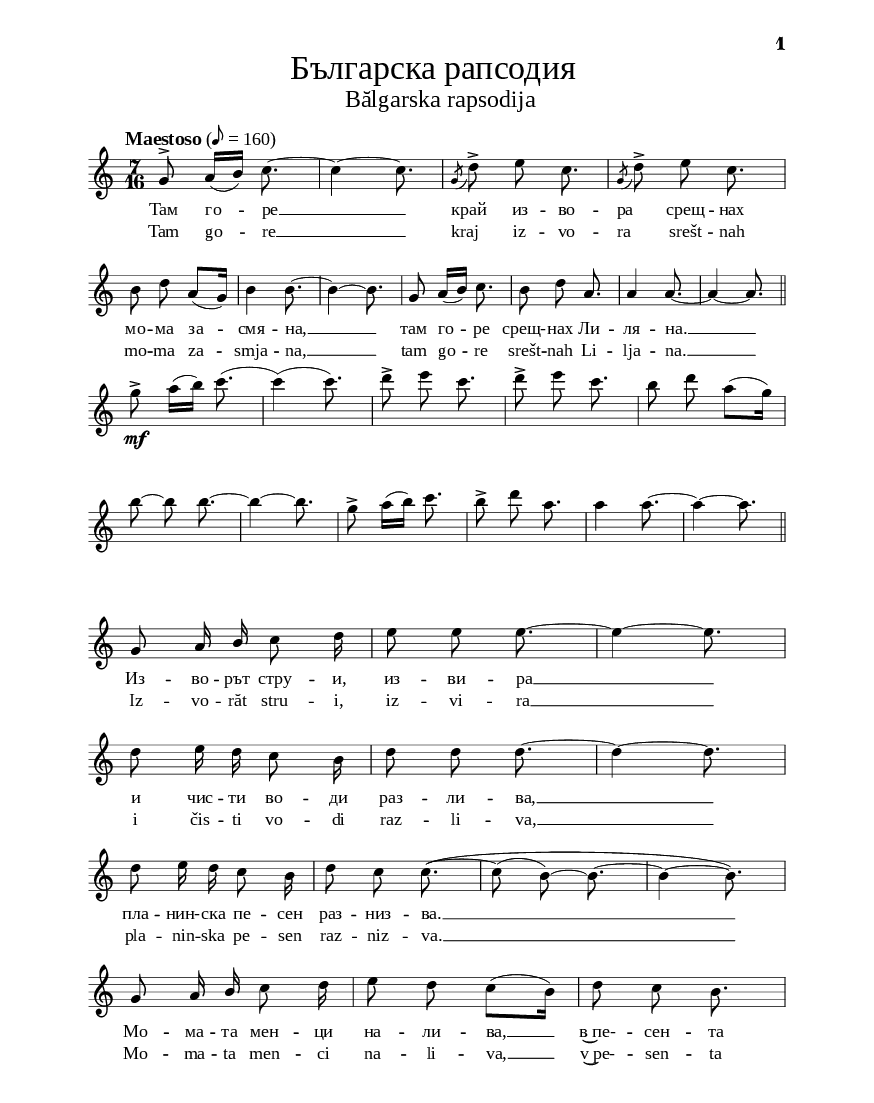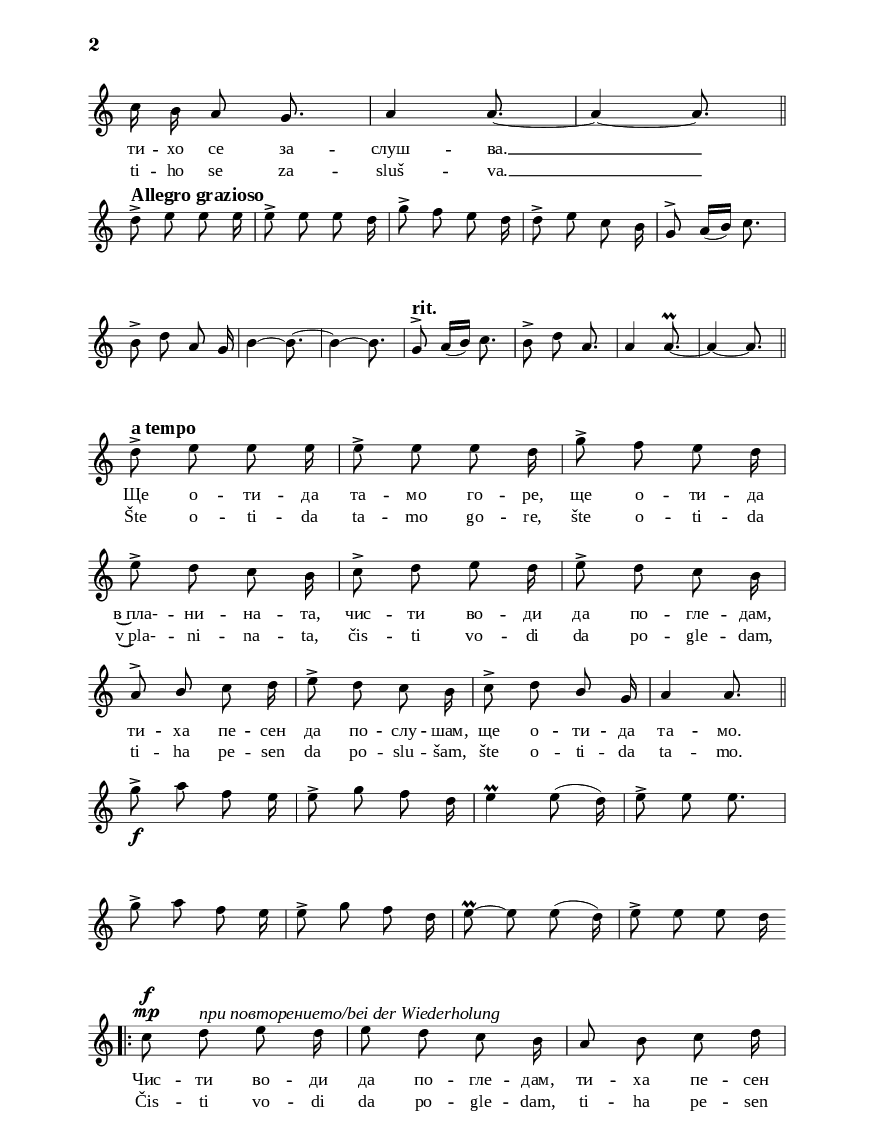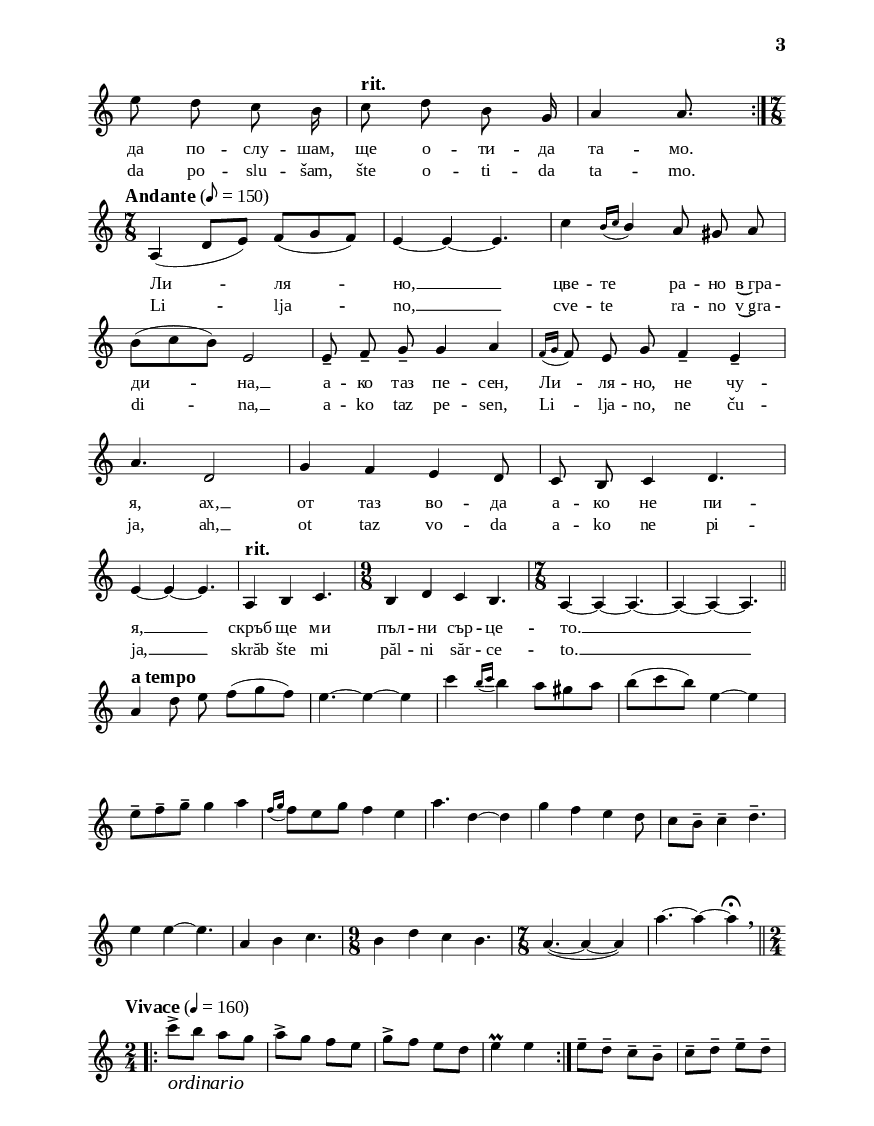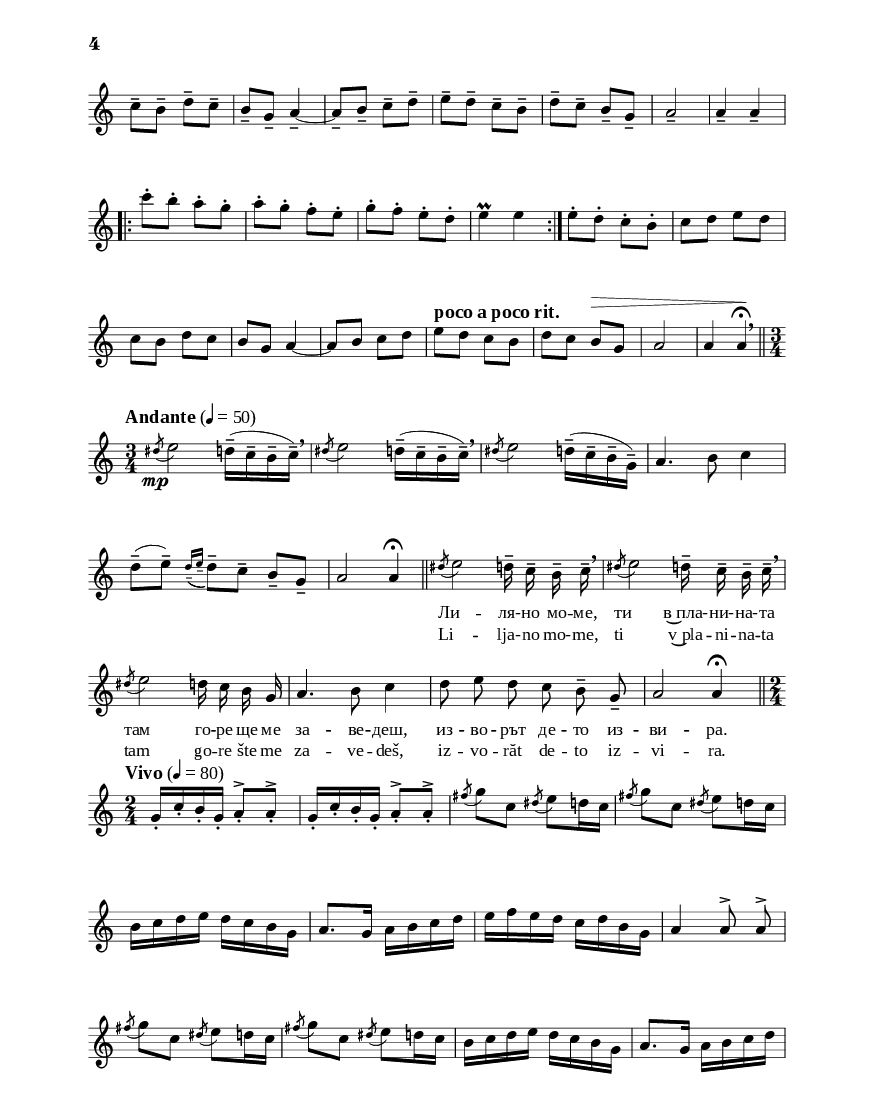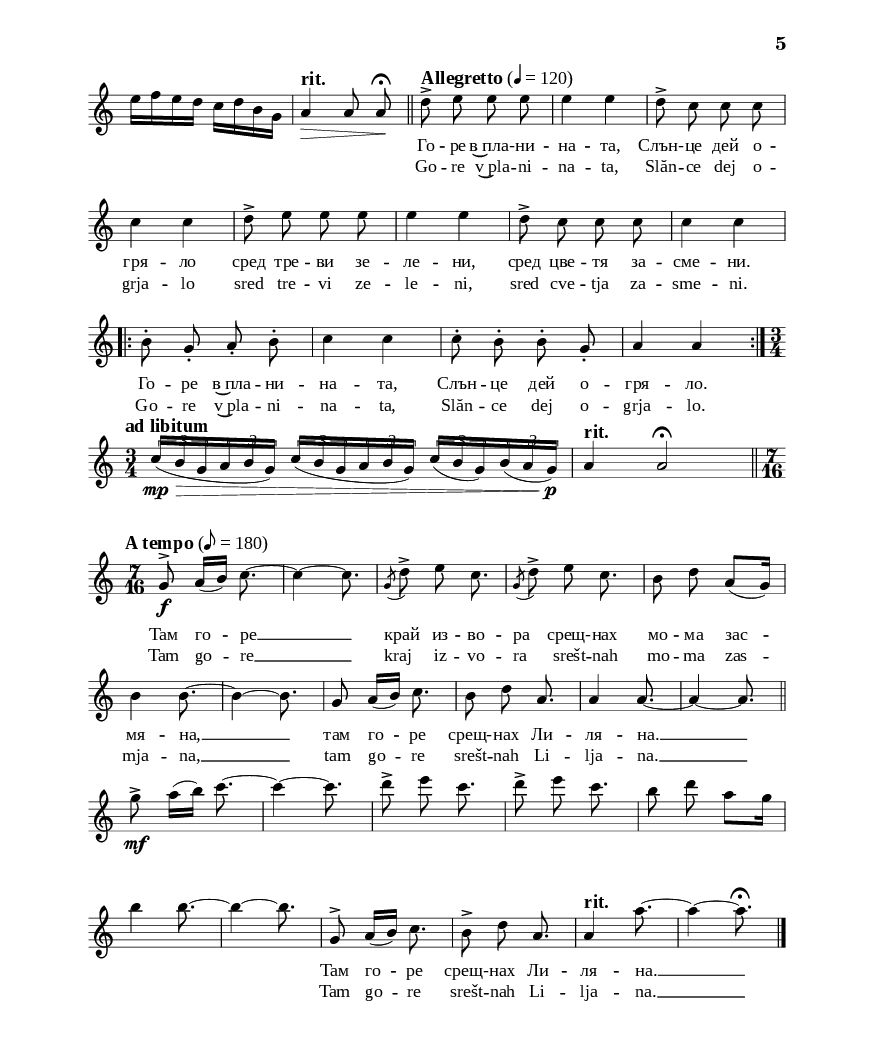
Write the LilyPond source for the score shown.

\version "2.24.3"

\include "include/globals.ily"

\bookpart {
  \label #'ref146
  \tocItem \markup "Българска рапсодия – Bălgarska rapsodija"
  \include "include/bookpart-paper.ily"
  \score {
    \include "include/score-layout.ily"

    \new Voice \relative c' {
      \clef treble
      \key c \major
      \time 7/16
      \tempoFunc "Maestoso" 8 "160"
      \autoBeamOff
      g'8^\accent a16([b]) c8. ~ | \noBreak
      c4 ~ c8. | \noBreak
      \acciaccatura {g8} d'^\accent e c8. | \noBreak
      \acciaccatura {g8} d'^\accent e c8. | \break
      b8 d a([g16]) | \noBreak

      b4 b8. ~| b4 ~ b8. | \noBreak
      g8 a16([b]) c8. | \noBreak
      b8 d a8. | \noBreak
      a4 a8. ~ | a4 ~ a8. | \bar "||" \break

      g'8\accent_\mf a16[(b)] c8.( | \noBreak
      c4)(c8.) | \noBreak
      d8\accent e c8. | \noBreak
      d8\accent e c8. | \noBreak
      b8 d a([g16]) | \break
      b8 ~ b8 b8. ~ | \noBreak
      b4 ~ b8. | \noBreak
      g8 \accent a16 ([b]) c8. | \noBreak
      b8\accent d a8. | \noBreak
      a4 a8. ~ | \noBreak
      a4 ~ a8. | \bar "||" \break

      g,8 a16 \stemUp b \stemNeutral c8 d16 | \noBreak
      e8 e e8. ~ | \noBreak
      e4 ~ e8. | \break
      d8 e16 d16 c8 b16 | \noBreak
      d8 d d8. ~ | \noBreak

      d4 ~ d8. | \break

      d8 e16 d16 c8 b16 | \noBreak
      d8 c8  c8. ~ \( |\noBreak
      c8 ( b) ~ b8. ~ | \noBreak
      b4 ~ b8. \) | \break
      g8 a16 \stemUp b \stemNeutral c8 d16 | \noBreak
      e8 d c8([b16]) | \noBreak

      d8 c b8. | \break
      c16 b a8 g8. | \noBreak
      a4 a8. ~| \noBreak
      a4 ~ a8. | \bar "||" \break
      \tempo "Allegro grazioso" d8^\accent e e e16 | \noBreak
      e8^\accent e e d16 | \noBreak

      g8^\accent f e d16 | \noBreak
      d8^\accent e c b16 | \noBreak
      g8^\accent a16([b]) c8. | \break
      b8^\accent d a g16 | \noBreak
      b4~ b8. ~ | \noBreak
      b4 ~ b8. | \noBreak
      \tempo "rit." g8^\accent a16([b]) c8. | \noBreak

      b8^\accent d a8. | \noBreak
      a4 a8.\prall ~ | \noBreak
      a4 ~ a8. | \bar "||" \break
      \tempo "a tempo" d8\accent e e e16 | \noBreak
      e8\accent e e d16 | \noBreak
      g8\accent f e d16 | \break

      e8\accent d c b16 | \noBreak
      c8\accent d e d16 | \noBreak
      e8\accent d c b16 | \break
      a8^\accent \stemUp b \stemNeutral c d16 | \noBreak

      e8\accent d c b16 | \noBreak
      c8\accent d \stemUp b \stemNeutral g16 | \noBreak
      a4 a8. | \bar "||"  \break
      g'8\f^\accent a f e16 | \noBreak
      e8^\accent g f d16 | \noBreak

      e4 \prall e8 (d16) | \noBreak
      e8^\accent e e8. | \break
      g8^\accent a f e16 | \noBreak
      e8^\accent g f d16 | \noBreak
      e8\prall~ e8 e8 (d16) | \noBreak
      e8^\accent e e d16  |  \break

      \bar ".|:"
      c8 ^\markup{ \dynamic f } ^\mp d^\markup{ \large \italic{при повторението/bei der Wiederholung} } e d16 | \noBreak
      e8 d c b16 | \noBreak
      a8 b c d16 | \break
      e8 d c b16 | \noBreak
      \tempo "rit." c8 d b g16 | \noBreak
      a4 a8. | \break \bar ":|."

      \time 7/8  \tempoFunc "Andante" 8 "150" a,4 (d8[e]) f8([ g f]) | e4 ~ e4 ~ e4. | \noBreak

      c'4 \acciaccatura{ b16[c] } \stemUp b4 \stemNeutral a8 gis a8 | \break b8([c b])  e,2 |

      e8\tenuto f\tenuto g\tenuto  g4 a4 |  \noBreak

      \acciaccatura {f16[g]}  f8 e g  f4\tenuto e4\tenuto | \break
      a4. d,2 | g4 f e d8 |   c b c4 d4. | \break e4 ~ e4 ~ e4. | \noBreak

      \tempo "rit." a,4 b c4. | \time 9/8 b4 d c b4. | \noBreak
      \time 7/8
      a4 ~ a4 ~ a4. ~ | a4 ~ a4 ~ a4. | \bar "||"  \break
      \tempo "a tempo" a'4  d8 e  f([ g f]) | e4. ~ e4 ~ e4 |  \noBreak

      c'4 \acciaccatura{ b16[c] } b4 a8 [gis  a] | b8 ( [c8 b]) e,4 ~ e4 | \break


      e8\tenuto[f\tenuto g\tenuto] g4 a4 | \noBreak
      \acciaccatura { f16[g] } f8[e g] f4 e | \noBreak

      a4. d,4 ~ d4 | \noBreak
      g4 f e d8 | \noBreak

      c [b\tenuto] c4\tenuto d4.\tenuto| \break e4 e4 ~ e4. |
      a,4 b c4. | \time 9/8 b4 d c b4. | \noBreak
      \time 7/8 a4.~ ( a4 ~ a4) | a'4. ~ a4 ~ a4 \fermata \breathe | \bar "|" \time 2/4 \break    \bar ".|:-||"

      \tempoFunc "Vivace" 4 "160"  c8_\markup{ \huge \italic {ordinario} }\accent[b] a[g] | \noBreak
      a\accent[g] f[e] | \noBreak
      g\accent[f] e[d] | \noBreak
      e4\prall e | \noBreak \bar ":|."

      e8\tenuto[d]\tenuto c\tenuto[b]\tenuto | \noBreak
      c\tenuto[d]\tenuto e\tenuto[d]\tenuto | \break

      c\tenuto[b]\tenuto d\tenuto[c]\tenuto | \noBreak
      b\tenuto[g]\tenuto a4\tenuto~ | \noBreak
      a8\tenuto[b]\tenuto c\tenuto[d]\tenuto | \noBreak
      e\tenuto[d]\tenuto c\tenuto[b]\tenuto | \noBreak
      d\tenuto[c]\tenuto b\tenuto[g]\tenuto | \noBreak
      a2\tenuto | \noBreak
      a4\tenuto a\tenuto | \break \bar ".|:-|"


      c'8\staccato[b]\staccato a\staccato[g]\staccato | \noBreak
      a\staccato[g]\staccato f\staccato[e]\staccato | \noBreak
      g\staccato[f]\staccato e\staccato[d]\staccato | \noBreak
      e4\prall e | \noBreak  \bar ":|."

      e8\staccato[d]\staccato c\staccato[b]\staccato | \noBreak
      c[d] e[d] | \break

      c[b] d[c] | \noBreak
      b[g] a4~ | \noBreak
      a8[b] c[d] | \noBreak
      \tempo "poco a poco rit." e [d] c[b] | \noBreak
      d [c]  b^\>[g]  | \noBreak
      a2 | \noBreak
      a4 a \! \fermata \breathe | \bar "||" \time 3/4 \break

      \tempoFunc "Andante" 4 "50" \acciaccatura { dis8\mp } e2 d16\tenuto([c\tenuto b\tenuto c\tenuto]) \breathe | \noBreak
      \acciaccatura { dis8 } e2 d16\tenuto([c\tenuto  b\tenuto  c\tenuto]) \breathe | \noBreak
      \acciaccatura { dis8 } e2 d16\tenuto([c\tenuto b\tenuto g\tenuto]) | \noBreak
      a4. b8 c4 \break

      d8\tenuto([e\tenuto]) \acciaccatura { d16\tenuto([e\tenuto] } d8\tenuto)[c\tenuto] b\tenuto [g\tenuto] | \noBreak
      a2 a4 \fermata \bar "||" \noBreak
      \acciaccatura { dis8 } e2 d16\tenuto c\tenuto b\tenuto c\tenuto \breathe | \noBreak
      \acciaccatura { dis8 } e2 d16\tenuto c\tenuto b\tenuto c\tenuto  \breathe | \break

      \acciaccatura { dis8 } e2 d16 c b g | \noBreak
      a4. b8 c4 | \noBreak
      d8 e d c b\tenuto g\tenuto | \noBreak
      a2 a4 \fermata | \noBreak \bar "||" \time 2/4 \break

      \tempoFunc "Vivo" 4 "80" g16_\staccato[c_\staccato b_\staccato g_\staccato] a8_\staccato ^\accent[a_\staccato ^\accent] | \noBreak
      g16_\staccato[c_\staccato b_\staccato g_\staccato] a8_\staccato^\accent[a_\staccato^\accent] | \noBreak
      \acciaccatura { fis'8 } g[c,] \acciaccatura { dis } e[d16 c] | \noBreak
      \acciaccatura { fis8 } g[c,] \acciaccatura { dis } e[d16 c] | \break

      b16[c d e] d[c b g] | \noBreak
      a8.[g16] a[b c d] | \noBreak
      e[f e d] c[d b g] | \noBreak
      a4 a8^\accent a^\accent \break

      \acciaccatura { fis'8 } g[c,] \acciaccatura { dis } e[d16 c] | \noBreak
      \acciaccatura { fis8 } g[c,] \acciaccatura { dis } e[d16 c] | \noBreak
      b[c d e] d[c b g] | \noBreak
      a8.[g16] a[b c d] | \break

      e[f e d] c[d b g] | \noBreak
      \tempo "rit." a4\>  a8 a \!  \fermata | \bar "||" \noBreak
      \tempoFunc "Allegretto" 4 "120" d^\accent e e e | \noBreak
      e4 e | \noBreak
      d8^\accent c c c | \break

      c4 c | \noBreak
      d8^\accent e e e | \noBreak
      e4 e | \noBreak
      d8^\accent c c c | \noBreak
      c4 c | \break \bar ".|:-|"
      b8^\staccato g_\staccato a_\staccato b^\staccato | \noBreak
      c4 c | \noBreak
      c8^\staccato b^\staccato b^\staccato g_\staccato | \noBreak
      a4 a |
      \time 3/4 \break \bar ":|."

      \override TupletBracket.positions = #'(3 . 3)
      \tempo "ad libitum"
      \tuplet 3/2 8 { c16\>\mp([b g a b g]) c16([b g a b g]) c16([b g) b(a g\!\p])  } | \noBreak
      \tempo"rit." a4 a2 \fermata | \bar "||" \time 7/16 \break

      \tempoFunc "A tempo" 8 "180" g8\f^\accent a16([b]) c8.~ | \noBreak
      c4~ c8. | \noBreak
      \acciaccatura { g8 } d'^\accent e c8. | \noBreak
      \acciaccatura { g8 } d'^\accent e c8. | \noBreak
      b8 d a([g16]) | \break
      b4 b8. ~ | b4 ~ b8. |\noBreak
      g8 a16([b]) c8. | \noBreak
      b8 d a8. | \noBreak
      a4 a8. ~ | a4 ~ a8. \bar "||" \break
      g'8\mf\accent a16([b]) c8.~ | \noBreak
      c4~ c8. | \noBreak
      d8\accent e c8. | \noBreak
      d8\accent e c8. | \noBreak
      b8 d a[g16]| \break
      b4 b8. ~ | b4 ~ b8. | \noBreak
      g,8^\accent a16([b]) c8. | \noBreak
      b8^\accent d a8. \tempo "rit." | \noBreak
      a4 a'8. ~ | \noBreak
      a4 ~ a8. \fermata | \bar "|."
    }

    \addlyrics {
      Там го -- ре __ край из -- во -- ра срещ -- нах мо -- ма за --
      смя -- на, __ там го -- ре "срещ-" -- нах Ли -- ля -- на. __ ""
      \repeat unfold 21 { \skip 1 }
      Из -- во -- рът стру -- и, из -- ви -- ра __ и чис -- ти во -- ди раз -- ли -- ва, __
      пла -- "нин-" -- ска пе -- сен раз -- низ -- ва. __
      Mо -- ма -- та мен -- ци на -- ли -- ва, __
      "в~пе-" -- сен -- та ти -- хо се за -- слуш -- ва. __ ""
      \repeat unfold 31 { \skip 1  }
      Ще о -- ти -- да та -- мо го -- ре, ще о -- ти -- да
      "в~пла-" -- ни -- на -- та, чис -- ти во -- ди да по -- гле -- дам, ти -- ха пе -- сен
      да по -- слу -- шам, ще о -- ти -- да та -- мо.
      \repeat unfold 27 { \skip 2 }
      Чис -- ти во -- ди да по -- гле -- дам, ти -- ха пе -- сен да по -- слу -- шам,
      ще о -- ти -- да та -- мо. Ли -- ля -- но, __
      цве -- те ра -- но в~гра -- ди -- на, __ а -- ко таз пе -- сен,
      Ли -- ля -- но, не чу -- я, ах, __ от таз во -- да а -- ко не пи -- я, __
      скръб ще ми пъл -- ни сър -- це -- то. __ ""
      \repeat unfold 97 { \skip 1 }
      Ли -- "ля-" -- но мо -- ме, ти "в~пла-" -- "ни-" -- "на-" -- та
      там го -- ре ще ме за -- ве -- деш, из -- во -- рът де -- то из -- ви -- ра.
      \repeat unfold 30 { \skip 1 }
      Го -- ре "в~пла-" -- ни -- на -- та, "Слън-" -- це дей о --
      гря -- ло сред тре -- ви зе -- ле -- ни, сред цве -- тя за -- сме -- ни.
      Го -- ре в~пла -- ни -- на -- та, Слън -- це дей о -- гря -- ло.
      \repeat unfold 5 { \skip 1 }
      Там го -- ре __ край из -- во -- ра "срещ-" -- нах мо -- ма зас -- мя -- на, __
      там го -- ре "срещ-" -- нах Ли -- ля -- на. __ ""
      \repeat unfold 13 { \skip 1 }
      Там го -- ре "срещ-" -- нах Ли -- ля -- на. __ ""
    }
    \addlyrics {
      Tam go -- re __ kraj iz -- vo -- ra srešt -- nah mo -- ma za --
      smja -- na, __ tam go -- re srešt -- nah Li -- lja -- na. __ ""
      \repeat unfold 21 { \skip 1 }
      Iz -- vo -- răt stru -- i, iz -- vi -- ra __ i čis -- ti vo -- di raz -- li -- va, __
      pla -- nin -- ska pe -- sen raz -- niz -- va. __
      Mo -- ma -- ta men -- ci na -- li -- va, __
      "v~pe-" -- sen -- ta ti -- ho se za -- sluš -- va. __ ""
      \repeat unfold 31 { \skip 1  }
      Šte o -- ti -- da ta -- mo go -- re, šte o -- ti -- da
      "v~pla-" -- ni -- na -- ta, čis -- ti vo -- di da po -- gle -- dam, ti -- ha pe -- sen
      da po -- slu -- šam, šte o -- ti -- da ta -- mo.
      \repeat unfold 27 { \skip 2 }
      Čis -- ti vo -- di da po -- gle -- dam, ti -- ha pe -- sen da po -- slu -- šam,
      šte o -- ti -- da ta -- mo. Li -- lja -- no, __
      cve -- te ra -- no v~gra -- di -- na, __ a -- ko taz pe -- sen,
      Li -- lja -- no, ne ču -- ja, ah, __ ot taz vo -- da a -- ko ne pi -- ja, __
      skrăb šte mi păl -- ni săr -- ce -- to. __ ""
      \repeat unfold 97 { \skip 1 }
      Li -- "lja-" -- no "mo-" -- me, ti v~pla -- ni -- na -- ta
      tam go -- re šte me za -- ve -- deš, iz -- vo -- răt de -- to iz -- vi -- ra.
      \repeat unfold 30 { \skip 1 }
      Go -- re v~pla -- ni -- na -- ta, Slăn -- ce dej o --
      grja -- lo sred tre -- vi ze -- le -- ni, sred cve -- tja za -- sme -- ni.
      Go -- re v~pla -- ni -- na -- ta, Slăn -- ce dej o -- grja -- lo.
      \repeat unfold 5 { \skip 1 }
      Tam go -- re __ kraj iz -- vo -- ra srešt -- nah mo -- ma zas -- mja -- na, __
      tam go -- re srešt -- nah Li -- lja -- na. __ ""
      \repeat unfold 13 { \skip 1 }
      Tam go -- re srešt -- nah Li -- lja -- na. __ ""
    }

    \header {
      title = \titleFunc "Българска рапсодия "" Bălgarska rapsodija"
    }

    \midi{}

  } % score

  \pageBreak
  % include foreign translation(s) of the song
  \version "2.24.3"

\markup \fill-line { \fontsize #deTitleFontSize "Bulgarische Rapsodie" }
\markup \null
\markup \null
\markup \abs-fontsize #10 {
   \hspace #20
  \override #`(baseline-skip . ,deCoupletBaselineSkip)

  \column {

    \line { " "Dort oben bei der Quelle habe ich }

    \line { " "ein lächelndes Mädchen getroffen,}

    \line { " "dort oben habe ich Liljana getroffen.}

    \vspace #0.5

    \line { " "Die Quelle strömt und quillt,}

    \line { " "und vergießt das reine Wasser}

    \line { " "und stimmt ein Berglied an.}

    \line { " "Das Mädchen füllt die Kupferkessel}

    \line { " "und lauscht dem Lied.}

     \vspace #0.5

    \line { " "Ich werde dort hinaufgehen,}

    \line { " "ich werde in die Berge gehen,}

    \line { " "damit ich dem reinen Wasser zuschaue }

    \line { " "und dem leisen Lied lausche,}

    \line { " "ich gehe dorthin.}
    \vspace #0.5

    \line { " "Damit ich dem reinen Wasser zuschaue,}

    \line { " "damit ich dem leisen Lied lausche,}

    \line { " " werde ich dorthin gehen.}

    \vspace #0.5

    \line { " "Oh, Liliana, frühe Blume im Garten,}

    \line { " "wenn ich dieses Lied, oh, Liliana, nicht höre, ah,}

    \line { " " wenn ich von diesem Wasser nicht trinke}

    \line { " "wird Gram mein Herz erfüllen.}

  \vspace #0.5

    \line { " "Oh, Liliana, Mädchen,}

    \line { " "du wirst mich dort hinauf ins Gebirge bringen,}

    \line { " "dorthin, wo die Quelle entspringt.}

     \vspace #0.5

    \line { " "Oben im Gebirge,}

    \line { " "wo die Sonne aufgeschienen hat,}

    \line { " "zwischen den grünen Gräsern,}

    \line { " "zwischen den lächelnden Blumen.}

    \line { " "Oben im Gebirge,}

    \line { " "wo die Sonne aufgeschienen hat.}
    \line { " "Oben im Gebirge,}

    \line { " "wo die Sonne aufgeschienen hat.}
   \vspace #0.5

    \line { " "Dort oben bei der Quelle }

    \line { " "traf ich ein lächelndes Mädchen,}

    \line { " "dort oben traf ich Liljana.}

  }
}


} % bookpart
